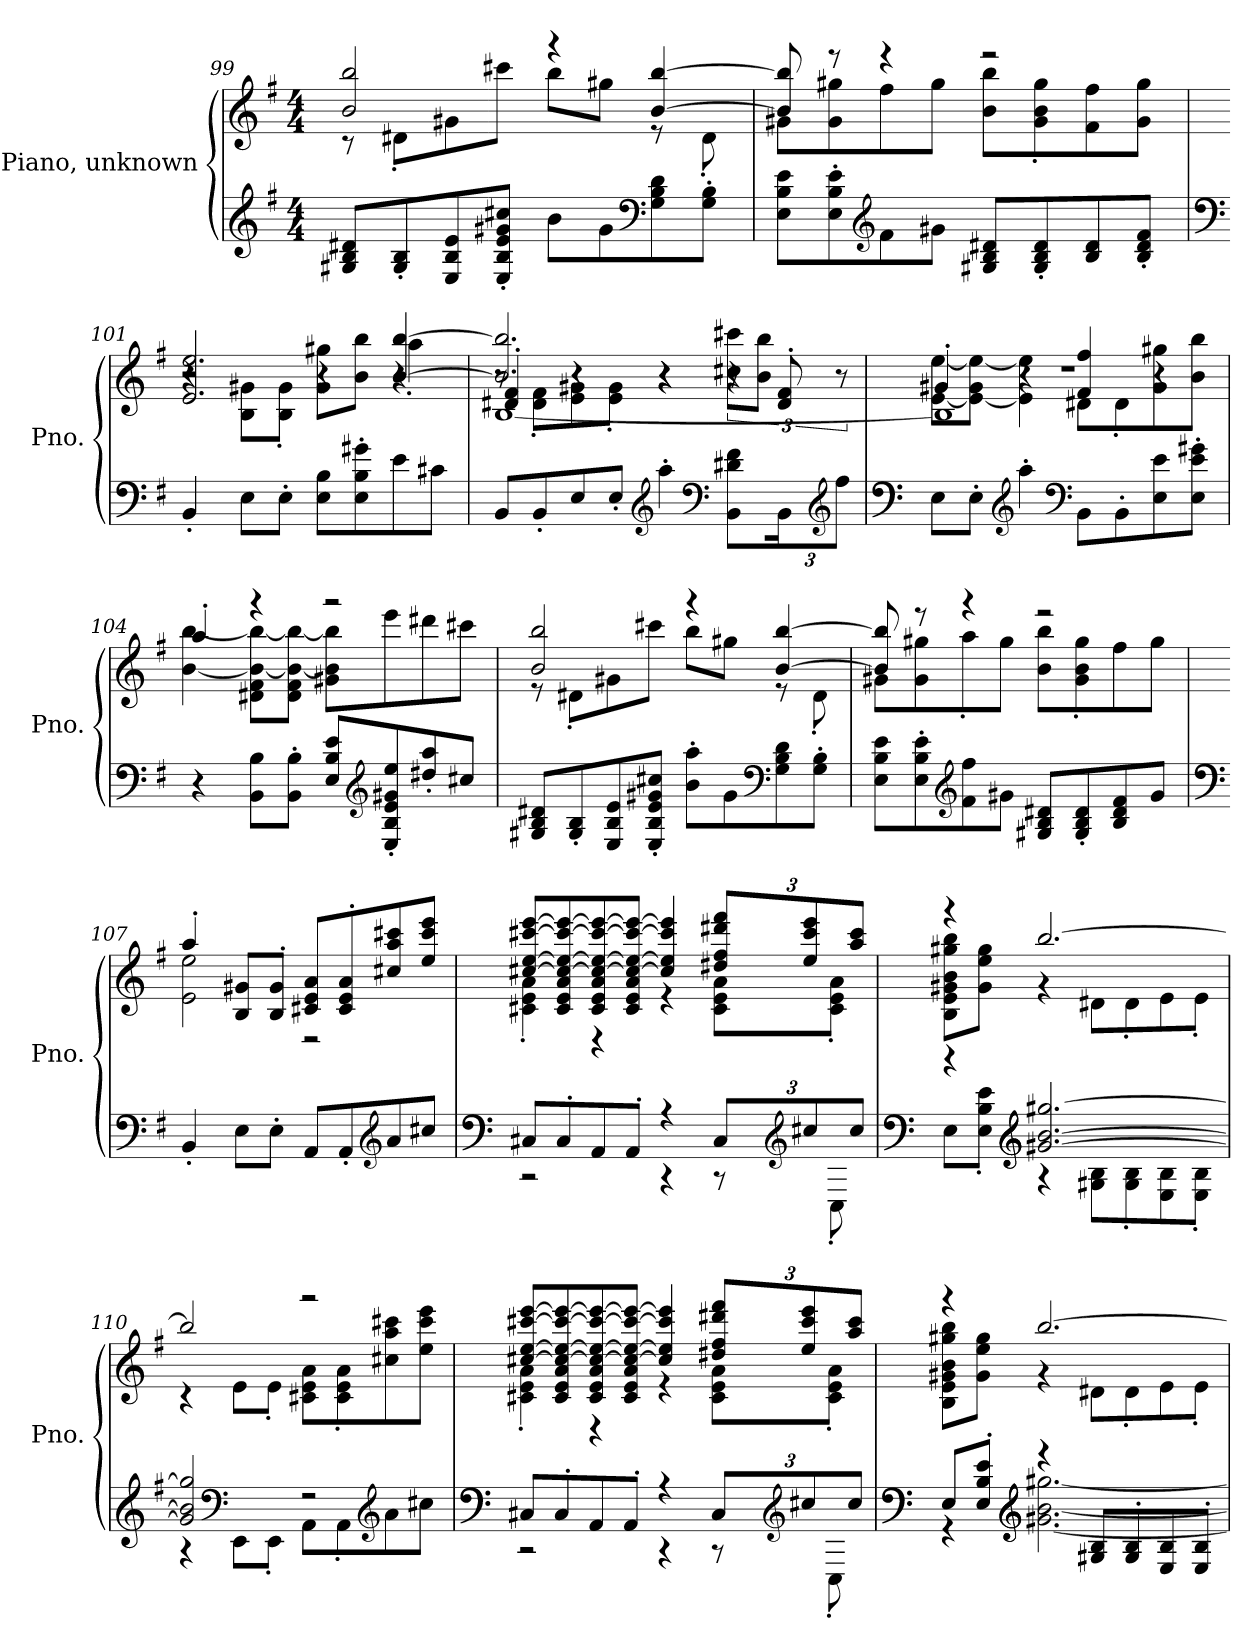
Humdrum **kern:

**kern	**kern
*part1	*part1
*staff2	*staff1
*I"Piano, unknown	*
*I'Pno.	*
*clefG2	*clefG2
*k[f#]	*k[f#]
*M4/4	*M4/4
=99	=99
*	*^
8G#X/ 8B/ 8d#X/L	2b/ 2bb/	8r
8G#/' 8B/'	.	8d#X'\L
8E/ 8B/ 8e/	.	8g#X\
8E/' 8B/' 8e/' 8g#X/' 8cc#X/'J	.	8ccc#X\J
8b\L	4r	8bb\L
8g#\	.	8gg#X\J
*clefF4	*	*
8G#\ 8B\ 8d#\	[4b/ [4bb/	8r
8G#\' 8B\'J	.	8d#'\
=100	=100	=100
8E\ 8B\ 8e\L	8b/] 8bb/]	8g#X\L
8E\' 8B\' 8e\'	8r	8g#\ 8gg#X\
*clefG2	*	*
8f#\	4r	8ff#\
8g#X\J	.	8gg#\J
8G#X/ 8B/ 8d#X/L	2r	8b\ 8bb\L
8G#/' 8B/' 8d#/'	.	8g#\' 8b\' 8gg#\'
8B/ 8d#/	.	8f#\ 8ff#\
8B/' 8d#/' 8f#/'J	.	8g#\ 8gg#\J
*	*v	*v
!!LO:LB:g=z
=101	=101
*clefF4	*
*	*^
*	*	*^
4BB'/	2r	4r	2.e/ 2.ee/
8E\L	.	8B\ 8g#X\L	.
8E'\J	.	8B\' 8g#\'J	.
8E\ 8B\L	4r	8g#\ 8gg#X\L	.
8E\' 8B\' 8g#X\'	.	8b\ 8bb\J	.
8e\	[4b/ [4bb/	4aa'\	4r
8c#X\J	.	.	.
=102	=102	=102	=102
*	*	*	*^
8BB/L	2.b/] 2.bb/]	8r	4d#X/' 4f#/'	[1B
8BB'/	.	8d#\' 8f#\'L	.	.
8E/	.	8e\ 8g#X\	4r	.
8E'/J	.	8e\' 8g#\'J	.	.
*clefG2	*	*	*	*
4aa'\	.	4r	4r	.
*clefF4	*	*	*	*
8BB\ 8d#X\ 8f#\L	4r	12cc#X\ 12ccc#X\L	8r	.
.	.	12b\ 12bb\J	.	.
*Xbrackettup	*	*	*	*
24BB\K	.	.	8d#/' 8f#/'	.
*clefG2	*	*	*	*
12ff#\J	.	12r	.	.
!!LO:LB:g=z	!!	!!	!!
=103	=103	=103	=103	=103
*clefF4	*	*	*	*
8E\L	1r	[8e\ [8ee\L	4g#X'/	1B]
8E'\J	.	8e\_ 8g#\ 8ee\_J	.	.
*clefG2	*	*	*	*
4aa'\	.	4e\] 4ee\]	4r	.
*clefF4	*	*	*	*
8BB\L	.	8d#X\L	4f#/ 4ff#/	.
8BB'\	.	8d#'\	.	.
8E\ 8e\	.	8g#\ 8gg#X\	4r	.
8E\' 8e\' 8g#X\'J	.	8b\ 8bb\J	.	.
*	*	*v	*v	*v
=104	=104	=104
4r	4aa'/	[4b\ [4bb\
8BB\ 8B\L	4r	8d#X\ 8f#\ 8b\_ 8bb\_L
8BB\' 8B\'J	.	8d#\ 8f#\ 8b\_ 8bb\_J
8E/ 8B/ 8e/L	2r	8g#X\ 8b\] 8bb\]L
*clefG2	*	*
8E/' 8B/' 8e/' 8g#X/' 8ee/'	.	8eee\
8dd#X/' 8aa/'	.	8ddd#X\
8cc#X/J	.	8ccc#X\J
=105	=105	=105
8G#X/ 8B/ 8d#X/L	2b/ 2bb/	8r
8G#/' 8B/'	.	8d#X'\L
8E/ 8B/ 8e/	.	8g#X\
8E/' 8B/' 8e/' 8g#X/' 8cc#X/'J	.	8ccc#X\J
8b\' 8aa\'L	4r	8bb\L
8g#\	.	8gg#X\J
*clefF4	*	*
8G#\ 8B\ 8d#\	[4b/ [4bb/	8r
8G#\' 8B\'J	.	8d#'\
!!LO:LB:g=z	!!
=106	=106	=106
8E\ 8B\ 8e\L	8b/] 8bb/]	8g#X\L
8E\' 8B\' 8e\'	8r	8g#\ 8gg#X\
*clefG2	*	*
8f#\ 8ff#\	4r	8aa'\
8g#X\J	.	8gg#\J
8G#X/ 8B/ 8d#X/L	2r	8b\ 8bb\L
8G#/' 8B/' 8d#/'	.	8g#\' 8b\' 8gg#\'
8B/ 8d#/ 8f#/	.	8ff#\
8g#/J	.	8gg#\J
=107	=107	=107
*clefF4	*	*
4BB'/	4aa'/	2e\ 2ee\
8E\L	8B/ 8g#X/L	.
8E'\J	8B/' 8g#/'J	.
8AA/L	8c#X/ 8e/ 8a/L	2r
8AA'/	8c#/' 8e/' 8a/'	.
*clefG2	*	*
8a/	8cc#X/ 8aa/ 8ccc#X/	.
8cc#X/J	8ee/ 8ccc#/ 8eee/J	.
!!LO:LB:g=z	!!
=108	=108	=108
*clefF4	*	*
*^	*	*
8C#X/L	2r	[8cc#X/ [8ee/ [8ccc#X/ [8eee/L	4c#X\' 4e\' 4a\'
8C#'/	.	8c#/ 8e/ 8a/ 8cc#/_ 8ee/_ 8ccc#/_ 8eee/_	.
8AA/	.	8c#/ 8e/ 8a/ 8cc#/_ 8ee/_ 8ccc#/_ 8eee/_	4r
8AA'/J	.	8c#/ 8e/ 8a/ 8cc#/_ 8ee/_ 8ccc#/_ 8eee/_J	.
4r	4r	4cc#/] 4ee/] 4ccc#/] 4eee/]	4r
*	*	*Xbrackettup	*
12C#/L	8r	12dd#X/ 12ff#/ 12ddd#X/ 12fff#/L	8c#\ 8e\ 8a\L
*clefG2	*	*	*
12cc#X/	.	12ee/ 12ccc#/ 12eee/	.
.	8C#'\	.	8c#\' 8e\' 8a\'J
12cc#/J	.	12aa/ 12ccc#/J	.
=109	=109	=109	=109
*clefF4	*	*	*
4r	8E\L	4r	8B\ 8e\ 8g#X\ 8b\ 8gg#X\ 8bb\L
.	8E\' 8B\' 8e\'J	.	8g#\ 8ee\ 8gg#\J
*clefG2	*	*	*
[2.g#X/ [2.b/ [2.gg#X/	4r	[2.bb/	4r
.	8G#X\ 8B\L	.	8d#X\L
.	8G#\' 8B\'	.	8d#'\
.	8E\ 8B\	.	8e\
.	8E\' 8B\'J	.	8e'\J
=110	=110	=110	=110
2g#/] 2b/] 2gg#/]	4r	2bb/]	4r
*clefF4	*	*	*
.	8EE\L	.	8e\L
.	8EE'\J	.	8e'\J
2r	8AA\L	2r	8c#X\ 8e\ 8a\L
.	8AA'\	.	8c#\' 8e\' 8a\'
*clefG2	*	*	*
.	8a\	.	8cc#X\ 8aa\ 8ccc#X\
.	8cc#X\J	.	8ee\ 8ccc#\ 8eee\J
!!LO:PB:g=z	!!
=111	=111	=111	=111
*clefF4	*	*	*
8C#X/L	2r	[8cc#X/ [8ee/ [8ccc#X/ [8eee/L	4c#X\' 4e\' 4a\'
8C#'/	.	8c#/ 8e/ 8a/ 8cc#/_ 8ee/_ 8ccc#/_ 8eee/_	.
8AA/	.	8c#/ 8e/ 8a/ 8cc#/_ 8ee/_ 8ccc#/_ 8eee/_	4r
8AA'/J	.	8c#/ 8e/ 8a/ 8cc#/_ 8ee/_ 8ccc#/_ 8eee/_J	.
4r	4r	4cc#/] 4ee/] 4ccc#/] 4eee/]	4r
12C#/L	8r	12dd#X/ 12ff#/ 12ddd#X/ 12fff#/L	8c#\ 8e\ 8a\L
*clefG2	*	*	*
12cc#X/	.	12ee/ 12ccc#/ 12eee/	.
.	8C#'\	.	8c#\' 8e\' 8a\'J
12cc#/J	.	12aa/ 12ccc#/J	.
=112	=112	=112	=112
*clefF4	*	*	*
8E/L	4r	4r	8B\ 8e\ 8g#X\ 8b\ 8gg#X\ 8bb\L
8E/' 8B/' 8e/'J	.	.	8g#\ 8ee\ 8gg#\J
*clefG2	*	*	*
4r	[2.g#X\ [2.b\ [2.gg#X\	[2.bb/	4r
8G#X/ 8B/L	.	.	8d#X\L
8G#/' 8B/'	.	.	8d#'\
8E/ 8B/	.	.	8e\
8E/' 8B/'J	.	.	8e'\J
*v	*v	*	*
*	*v	*v
=	=
*-	*-
